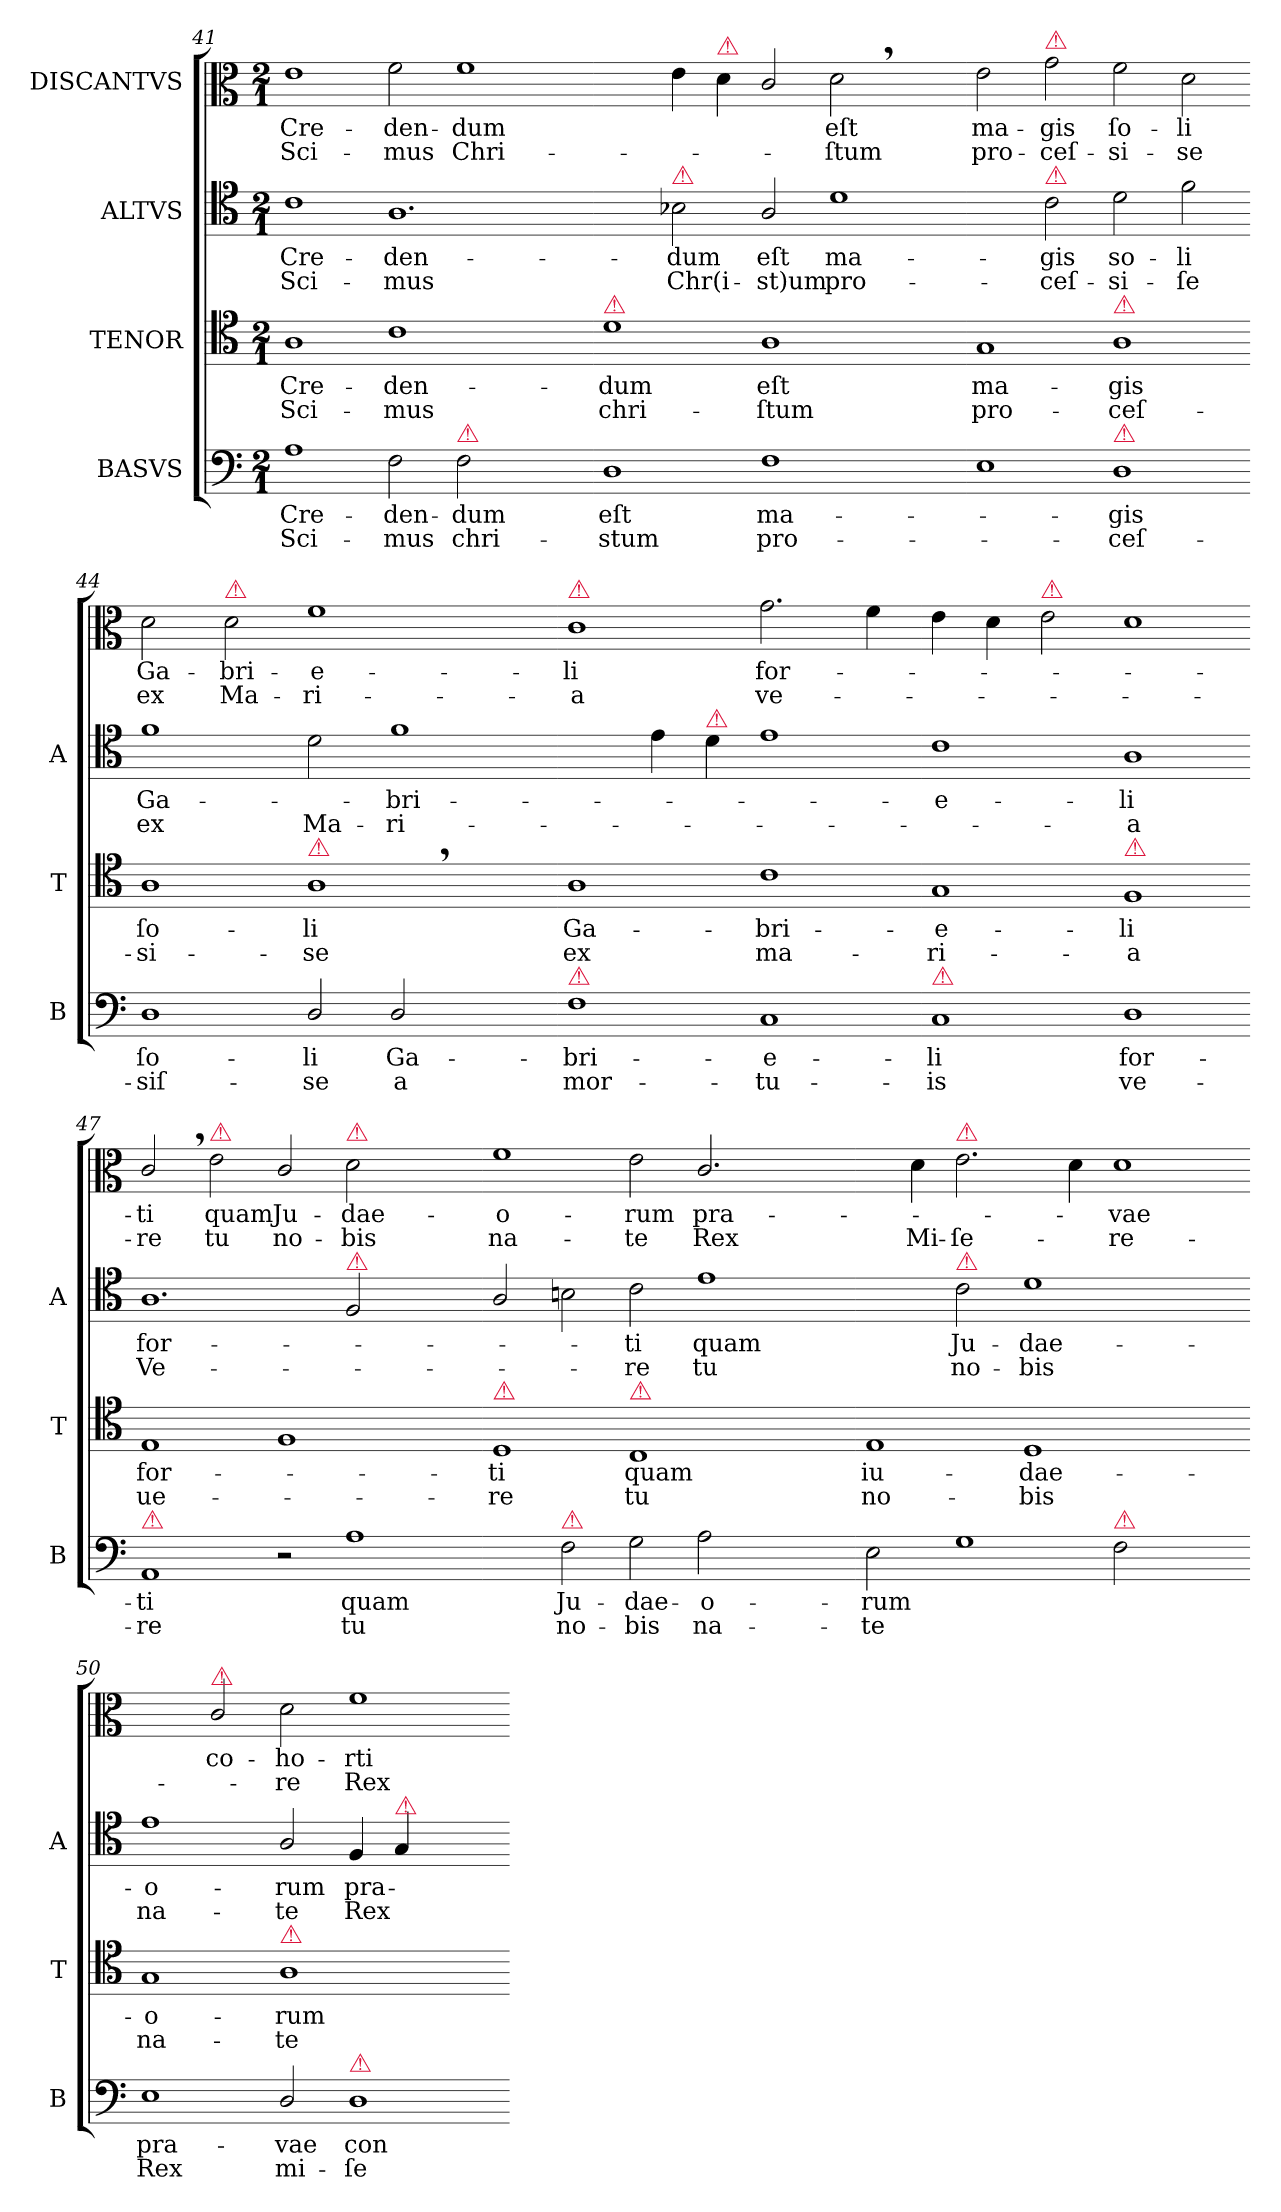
**kern	**text	**text	**kern	**text	**text	**kern	**text	**text	**kern	**text	**text
*part4	*part4	*part4	*part3	*part3	*part3	*part2	*part2	*part2	*part1	*part1	*part1
*staff4	*staff4	*staff4	*staff3	*staff3	*staff3	*staff2	*staff2	*staff2	*staff1	*staff1	*staff1
*I"BASVS	*	*	*I"TENOR	*	*	*I"ALTVS	*	*	*I"DISCANTVS	*	*
*I'B	*	*	*I'T	*	*	*I'A	*	*	*	*	*
*clefF4	*	*	*clefC4	*	*	*clefC4	*	*	*clefC3	*	*
*k[]	*	*	*k[]	*	*	*k[]	*	*	*k[]	*	*
*D:dor	*	*	*D:dor	*	*	*D:dor	*	*	*D:dor	*	*
*M2/1	*	*	*M2/1	*	*	*M2/1	*	*	*M2/1	*	*
=41	=41	=41	=41	=41	=41	=41	=41	=41	=41	=41	=41
1A	Cre-	Sci-	1A	Cre-	Sci-	1c	Cre-	Sci-	1e	Cre-	Sci-
2F\	-den-	-mus	1c	-den-	-mus	1.A	-den-	-mus	2f\	-den-	-mus
!LO:TX:a:color=crimson:t=⚠	!	!	!	!	!	!	!	!	!	!	!
2F\	-dum	chri-	.	.	.	.	.	.	1f\	-dum	Chri-
2ryy	.	.	2ryy	.	.	.	.	.	.	.	.
=42-	=42-	=42-	=42-	=42-	=42-	=42-	=42-	=42-	=42-	=42-	=42-
!	!	!	!LO:TX:a:color=crimson:t=⚠	!	!	!	!	!	!	!	!
1D	eſt	-stum	1d	-dum	chri-	2ryy	.	.	2ryy	.	.
!	!	!	!	!	!	!LO:TX:a:color=crimson:t=⚠	!	!	!	!	!
.	.	.	.	.	.	2B-X\	-dum	Chr(i-	4e\	.	.
!	!	!	!	!	!	!	!	!	!LO:TX:a:color=crimson:t=⚠	!	!
.	.	.	.	.	.	.	.	.	4d\	.	.
1F	ma-	pro-	1A	eſt	-ſtum	2A/	eſt	-st)um	2c/	.	.
.	.	.	.	.	.	1d\	ma-	pro-	2d,<\	eſt	-ſtum
2ryy	.	.	2ryy	.	.	.	.	.	2ryy	.	.
=43-	=43-	=43-	=43-	=43-	=43-	=43-	=43-	=43-	=43-	=43-	=43-
1E	.	.	1G	ma-	pro-	2ryy	.	.	2e\	ma-	pro-
!	!	!	!	!	!	!	!	!	!LO:TX:a:color=crimson:t=⚠	!	!
!	!	!	!	!	!	!LO:TX:a:color=crimson:t=⚠	!	!	!	!	!
.	.	.	.	.	.	2c\	-gis	-ceſ-	2g\	-gis	-ceſ-
!	!	!	!LO:TX:a:color=crimson:t=⚠	!	!	!	!	!	!	!	!
!LO:TX:a:color=crimson:t=⚠	!	!	!	!	!	!	!	!	!	!	!
1D	-gis	-ceſ-	1A	-gis	-ceſ-	2d\	so-	-si-	2f\	ſo-	-si-
.	.	.	.	.	.	2f\	-li	-ſe	2d\	-li	-se
=44-	=44-	=44-	=44-	=44-	=44-	=44-	=44-	=44-	=44-	=44-	=44-
1D	ſo-	-siſ-	1A	ſo-	-si-	1f	Ga-	ex	2d\	Ga-	ex
!	!	!	!	!	!	!	!	!	!LO:TX:a:color=crimson:t=⚠	!	!
.	.	.	.	.	.	.	.	.	2d\	-bri-	Ma-
!	!	!	!LO:TX:a:color=crimson:t=⚠	!	!	!	!	!	!	!	!
2D/	-li	-se	1A,<	-li	-se	2d\	.	Ma-	1f	-e-	-ri-
2D/	Ga-	a	.	.	.	1f\	-bri-	-ri-	.	.	.
2ryy	.	.	2ryy	.	.	.	.	.	2ryy	.	.
=45-	=45-	=45-	=45-	=45-	=45-	=45-	=45-	=45-	=45-	=45-	=45-
!	!	!	!	!	!	!	!	!	!LO:TX:a:color=crimson:t=⚠	!	!
!LO:TX:a:color=crimson:t=⚠	!	!	!	!	!	!	!	!	!	!	!
1F	-bri-	mor-	1A	Ga-	ex	2ryy	.	.	1c	-li	-a
.	.	.	.	.	.	4e\	.	.	.	.	.
!	!	!	!	!	!	!LO:TX:a:color=crimson:t=⚠	!	!	!	!	!
.	.	.	.	.	.	4d\	.	.	.	.	.
1C	-e-	-tu-	1c	-bri-	ma-	1e	.	.	2.g\	for-	ve-
.	.	.	.	.	.	.	.	.	4f\	.	.
=46-	=46-	=46-	=46-	=46-	=46-	=46-	=46-	=46-	=46-	=46-	=46-
!LO:TX:a:color=crimson:t=⚠	!	!	!	!	!	!	!	!	!	!	!
1C	-li	-is	1G	-e-	-ri-	1c	-e-	.	4e\	.	.
.	.	.	.	.	.	.	.	.	4d\	.	.
!	!	!	!	!	!	!	!	!	!LO:TX:a:color=crimson:t=⚠	!	!
.	.	.	.	.	.	.	.	.	2e\	.	.
!	!	!	!LO:TX:a:color=crimson:t=⚠	!	!	!	!	!	!	!	!
1D	for-	ve-	1F	-li	-a	1A	-li	-a	1d	.	.
=47-	=47-	=47-	=47-	=47-	=47-	=47-	=47-	=47-	=47-	=47-	=47-
!LO:TX:a:color=crimson:t=⚠	!	!	!	!	!	!	!	!	!	!	!
1AA	-ti	-re	1E	for-	ue-	1.A	for-	Ve-	2c,</	-ti	-re
!	!	!	!	!	!	!	!	!	!LO:TX:a:color=crimson:t=⚠	!	!
.	.	.	.	.	.	.	.	.	2e\	quam	tu
2r	.	.	1F	.	.	.	.	.	2c/	Ju-	no-
!	!	!	!	!	!	!	!	!	!LO:TX:a:color=crimson:t=⚠	!	!
!	!	!	!	!	!	!LO:TX:a:color=crimson:t=⚠	!	!	!	!	!
1A\	quam	tu	.	.	.	2F/	.	.	2d\	-dae-	-bis
.	.	.	2ryy	.	.	2ryy	.	.	2ryy	.	.
=48-	=48-	=48-	=48-	=48-	=48-	=48-	=48-	=48-	=48-	=48-	=48-
!	!	!	!LO:TX:a:color=crimson:t=⚠	!	!	!	!	!	!	!	!
2ryy	.	.	1D	-ti	-re	2A/	.	.	1f	-o-	na-
!LO:TX:a:color=crimson:t=⚠	!	!	!	!	!	!	!	!	!	!	!
2F\	Ju-	no-	.	.	.	2Bn\	.	.	.	.	.
!	!	!	!LO:TX:a:color=crimson:t=⚠	!	!	!	!	!	!	!	!
2G\	-dae-	-bis	1C	quam	tu	2c\	-ti	-re	2e\	-rum	-te
2A\	-o-	na-	.	.	.	1e\	quam	tu	2.c/	pra-	Rex
2ryy	.	.	2ryy	.	.	.	.	.	.	.	.
.	.	.	.	.	.	.	.	.	4ryy	.	.
=49-	=49-	=49-	=49-	=49-	=49-	=49-	=49-	=49-	=49-	=49-	=49-
2E\	-rum	-te	1E	iu-	no-	2ryy	.	.	4ryy	.	.
.	.	.	.	.	.	.	.	.	4d\	.	Mi-
!	!	!	!	!	!	!	!	!	!LO:TX:a:color=crimson:t=⚠	!	!
!	!	!	!	!	!	!LO:TX:a:color=crimson:t=⚠	!	!	!	!	!
1G	.	.	.	.	.	2c\	Ju-	no-	2.e\	.	-ſe-
.	.	.	1D	-dae-	-bis	1d	-dae-	-bis	.	.	.
.	.	.	.	.	.	.	.	.	4d\	.	.
!LO:TX:a:color=crimson:t=⚠	!	!	!	!	!	!	!	!	!	!	!
2F\	.	.	.	.	.	.	.	.	1d\	-vae	-re-
2ryy	.	.	2ryy	.	.	2ryy	.	.	.	.	.
=50-	=50-	=50-	=50-	=50-	=50-	=50-	=50-	=50-	=50-	=50-	=50-
1E	pra-	Rex	1G	-o-	na-	1e	-o-	na-	2ryy	.	.
!	!	!	!	!	!	!	!	!	!LO:TX:a:color=crimson:t=⚠	!	!
.	.	.	.	.	.	.	.	.	2c/	co-	.
!	!	!	!LO:TX:a:color=crimson:t=⚠	!	!	!	!	!	!	!	!
2D/	-vae	mi-	1A	-rum	-te	2A/	-rum	-te	2d\	-ho-	-re
!LO:TX:a:color=crimson:t=⚠	!	!	!	!	!	!	!	!	!	!	!
!	!	!	!	!	!	!	!	!	!	!	!LO:LY:i
1D\	con-	-ſe-	.	.	.	4F/	pra-	Rex	1f\	-rti	Rex
!	!	!	!	!	!	!LO:TX:a:color=crimson:t=⚠	!	!	!	!	!
.	.	.	.	.	.	4G/	.	.	.	.	.
.	.	.	2ryy	.	.	2ryy	.	.	.	.	.
=-	=-	=-	=-	=-	=-	=-	=-	=-	=-	=-	=-
*-	*-	*-	*-	*-	*-	*-	*-	*-	*-	*-	*-
